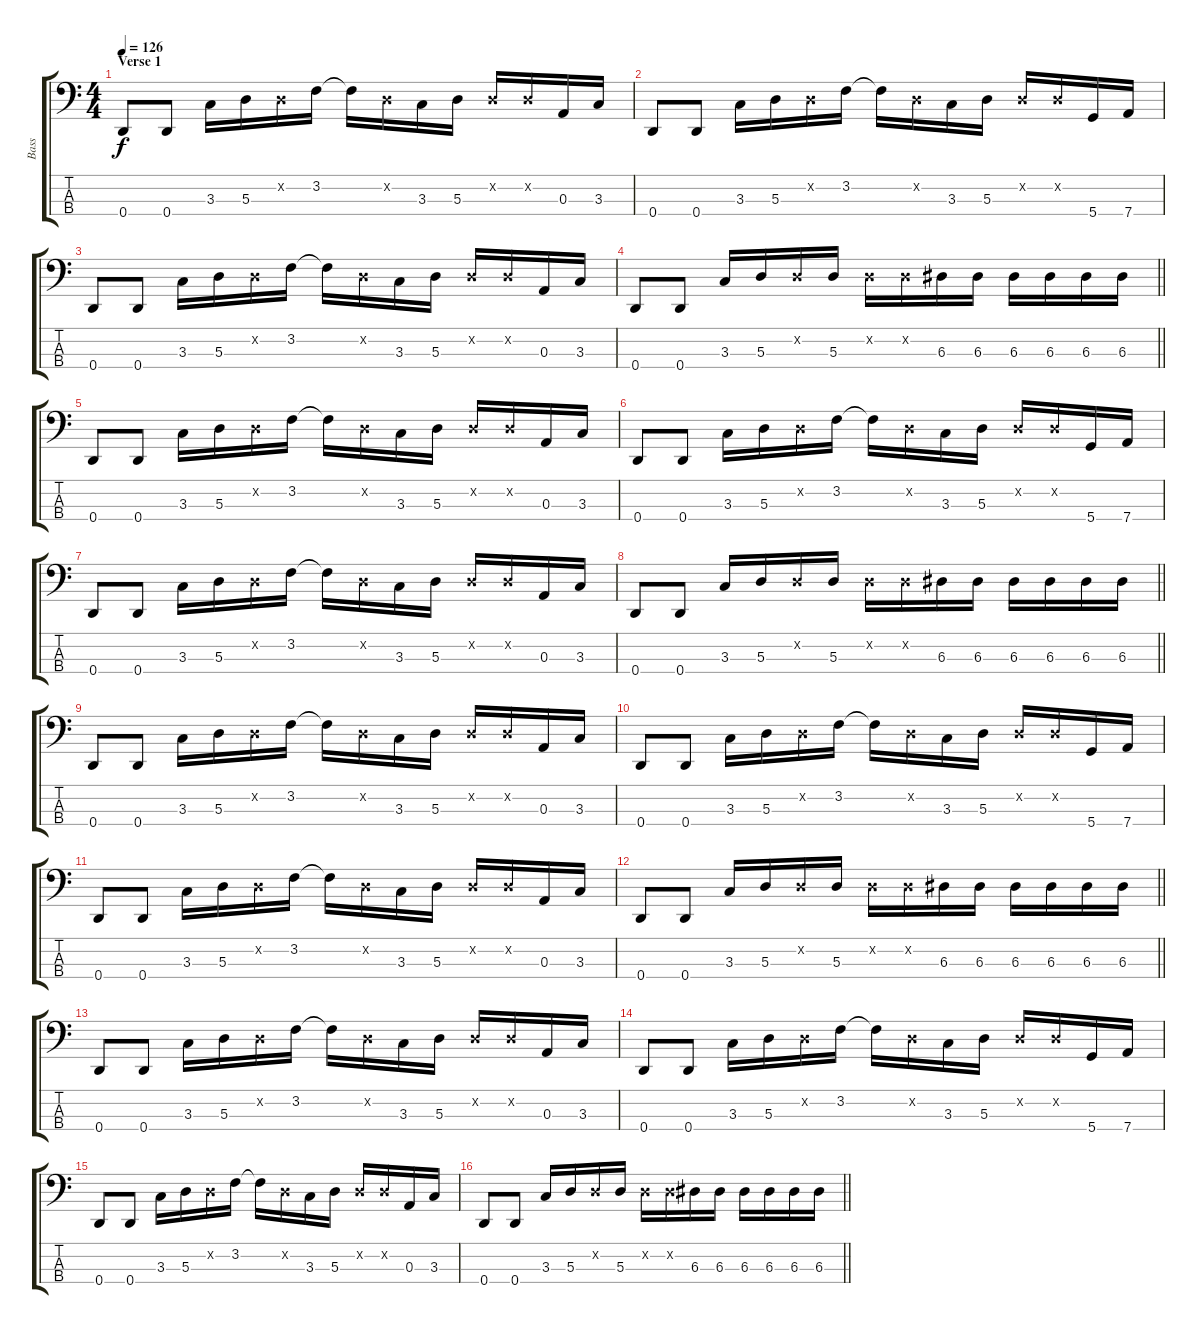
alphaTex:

\track ("Bass" "Bass") {instrument electricbassfinger}
\staff {score tabs}
\tuning (G2 D2 A1 D1) {hide}
\ts (4 4)
\section ("" "Verse 1")
\tempo 126
\clef f4
\ks c
0.4.8{dy f} 0.4.8 3.3.16 5.3.16 0.2{x}.16 3.2.16 3.2{t}.16 0.2{x}.16 3.3.16 5.3.16 0.2{x}.16 0.2{x}.16 0.3.16 3.3.16 |
0.4.8 0.4.8 3.3.16 5.3.16 0.2{x}.16 3.2.16 3.2{t}.16 0.2{x}.16 3.3.16 5.3.16 0.2{x}.16 0.2{x}.16 5.4.16 7.4.16 |
0.4.8 0.4.8 3.3.16 5.3.16 0.2{x}.16 3.2.16 3.2{t}.16 0.2{x}.16 3.3.16 5.3.16 0.2{x}.16 0.2{x}.16 0.3.16 3.3.16 |
\barLineRight lightlight
0.4.8 0.4.8 3.3.16 5.3.16 0.2{x}.16 5.3.16 0.2{x}.16 0.2{x}.16 6.3.16 6.3.16 6.3.16 6.3.16 6.3.16 6.3.16 |
0.4.8 0.4.8 3.3.16 5.3.16 0.2{x}.16 3.2.16 3.2{t}.16 0.2{x}.16 3.3.16 5.3.16 0.2{x}.16 0.2{x}.16 0.3.16 3.3.16 |
0.4.8 0.4.8 3.3.16 5.3.16 0.2{x}.16 3.2.16 3.2{t}.16 0.2{x}.16 3.3.16 5.3.16 0.2{x}.16 0.2{x}.16 5.4.16 7.4.16 |
0.4.8 0.4.8 3.3.16 5.3.16 0.2{x}.16 3.2.16 3.2{t}.16 0.2{x}.16 3.3.16 5.3.16 0.2{x}.16 0.2{x}.16 0.3.16 3.3.16 |
\barLineRight lightlight
0.4.8 0.4.8 3.3.16 5.3.16 0.2{x}.16 5.3.16 0.2{x}.16 0.2{x}.16 6.3.16 6.3.16 6.3.16 6.3.16 6.3.16 6.3.16 |
0.4.8 0.4.8 3.3.16 5.3.16 0.2{x}.16 3.2.16 3.2{t}.16 0.2{x}.16 3.3.16 5.3.16 0.2{x}.16 0.2{x}.16 0.3.16 3.3.16 |
0.4.8 0.4.8 3.3.16 5.3.16 0.2{x}.16 3.2.16 3.2{t}.16 0.2{x}.16 3.3.16 5.3.16 0.2{x}.16 0.2{x}.16 5.4.16 7.4.16 |
0.4.8 0.4.8 3.3.16 5.3.16 0.2{x}.16 3.2.16 3.2{t}.16 0.2{x}.16 3.3.16 5.3.16 0.2{x}.16 0.2{x}.16 0.3.16 3.3.16 |
\barLineRight lightlight
0.4.8 0.4.8 3.3.16 5.3.16 0.2{x}.16 5.3.16 0.2{x}.16 0.2{x}.16 6.3.16 6.3.16 6.3.16 6.3.16 6.3.16 6.3.16 |
0.4.8 0.4.8 3.3.16 5.3.16 0.2{x}.16 3.2.16 3.2{t}.16 0.2{x}.16 3.3.16 5.3.16 0.2{x}.16 0.2{x}.16 0.3.16 3.3.16 |
0.4.8 0.4.8 3.3.16 5.3.16 0.2{x}.16 3.2.16 3.2{t}.16 0.2{x}.16 3.3.16 5.3.16 0.2{x}.16 0.2{x}.16 5.4.16 7.4.16 |
0.4.8 0.4.8 3.3.16 5.3.16 0.2{x}.16 3.2.16 3.2{t}.16 0.2{x}.16 3.3.16 5.3.16 0.2{x}.16 0.2{x}.16 0.3.16 3.3.16 |
\barLineRight lightlight
0.4.8 0.4.8 3.3.16 5.3.16 0.2{x}.16 5.3.16 0.2{x}.16 0.2{x}.16 6.3.16 6.3.16 6.3.16 6.3.16 6.3.16 6.3.16
